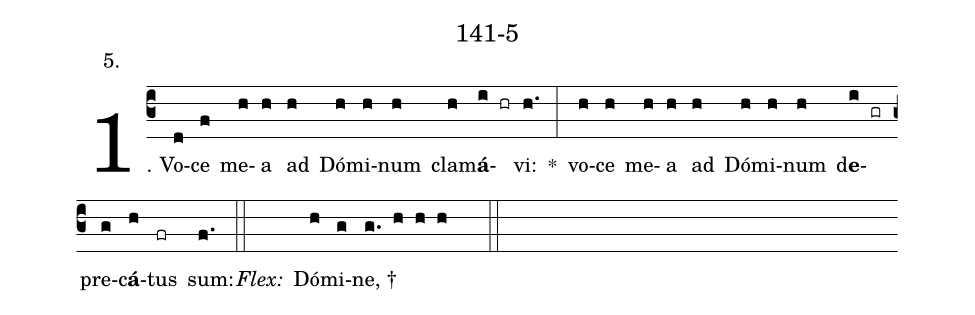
name: 141-5;
annotation: 5.;
%%
(c3)1. Vo(d)ce(f) me(h)a(h) ad(h) Dó(h)mi(h)num(h) cla(h)m<b>á</b>(i hr)vi:(h.) *(:) vo(h)ce(h) me(h)a(h) ad(h) Dó(h)mi(h)num(h) d<b>e</b>(i gr)pre(g)c<b>á</b>(h)tus(fr) sum:(f.) (::)
<i>Flex:</i>()  Dó(h)mi(g)ne, †(g. h h h  ::)
